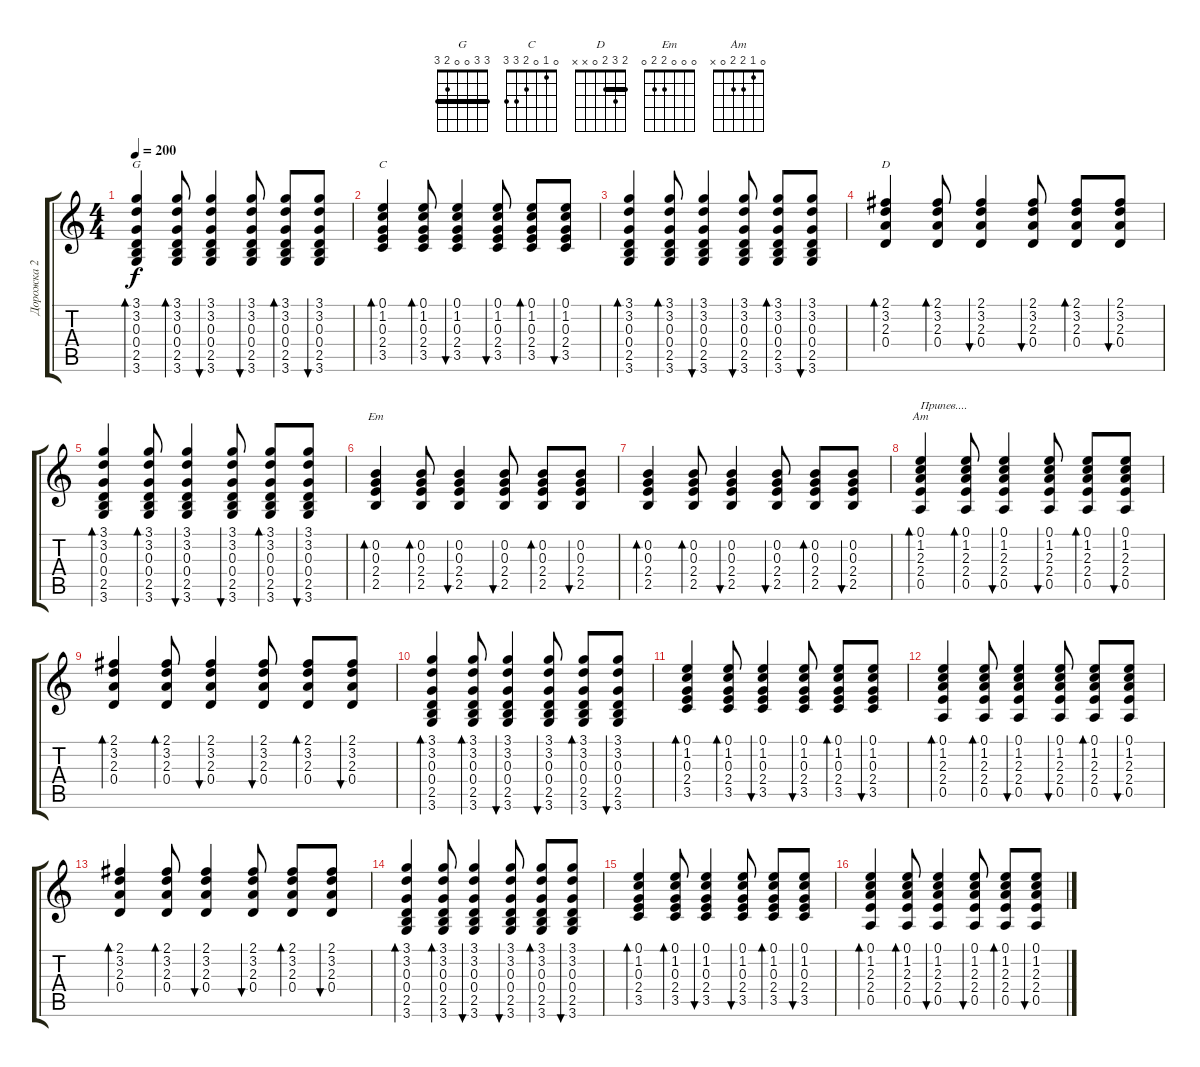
\track ("Дорожка 2" "Дорожка 2") {instrument acousticguitarnylon}
\staff {score tabs}
\tuning (E4 B3 G3 D3 A2 E2) {hide}
\chord ("G" 3 3 0 0 2 3) {barre 3}
\chord ("C" 0 1 0 2 3 3)
\chord ("D" 2 3 2 0 x x) {barre 2}
\chord ("Em" 0 0 0 2 2 0)
\chord ("Am" 0 1 2 2 0 x)
\ts (4 4)
\tempo 200
\clef g2
\ks c
(3.1 3.2 0.3 0.4 2.5 3.6).4{bd 60 ch "G" dy f} (3.1 3.2 0.3 0.4 2.5 3.6).8{bd 60} (3.1 3.2 0.3 0.4 2.5 3.6).4{bu 60} (3.1 3.2 0.3 0.4 2.5 3.6).8{bu 60} (3.1 3.2 0.3 0.4 2.5 3.6).8{bd 60} (3.1 3.2 0.3 0.4 2.5 3.6).8{bu 60} |
(0.1 1.2 0.3 2.4 3.5).4{bd 60 ch "C"} (0.1 1.2 0.3 2.4 3.5).8{bd 60} (0.1 1.2 0.3 2.4 3.5).4{bu 60} (0.1 1.2 0.3 2.4 3.5).8{bu 60} (0.1 1.2 0.3 2.4 3.5).8{bd 60} (0.1 1.2 0.3 2.4 3.5).8{bu 60} |
(3.1 3.2 0.3 0.4 2.5 3.6).4{bd 60} (3.1 3.2 0.3 0.4 2.5 3.6).8{bd 60} (3.1 3.2 0.3 0.4 2.5 3.6).4{bu 60} (3.1 3.2 0.3 0.4 2.5 3.6).8{bu 60} (3.1 3.2 0.3 0.4 2.5 3.6).8{bd 60} (3.1 3.2 0.3 0.4 2.5 3.6).8{bu 60} |
(2.1 3.2 2.3 0.4).4{bd 60 ch "D"} (2.1 3.2 2.3 0.4).8{bd 60} (2.1 3.2 2.3 0.4).4{bu 60} (2.1 3.2 2.3 0.4).8{bu 60} (2.1 3.2 2.3 0.4).8{bd 60} (2.1 3.2 2.3 0.4).8{bu 60} |
(3.1 3.2 0.3 0.4 2.5 3.6).4{bd 60} (3.1 3.2 0.3 0.4 2.5 3.6).8{bd 60} (3.1 3.2 0.3 0.4 2.5 3.6).4{bu 60} (3.1 3.2 0.3 0.4 2.5 3.6).8{bu 60} (3.1 3.2 0.3 0.4 2.5 3.6).8{bd 60} (3.1 3.2 0.3 0.4 2.5 3.6).8{bu 60} |
(0.2 0.3 2.4 2.5).4{bd 60 ch "Em"} (0.2 0.3 2.4 2.5).8{bd 60} (0.2 0.3 2.4 2.5).4{bu 60} (0.2 0.3 2.4 2.5).8{bu 60} (0.2 0.3 2.4 2.5).8{bd 60} (0.2 0.3 2.4 2.5).8{bu 60} |
(0.2 0.3 2.4 2.5).4{bd 60} (0.2 0.3 2.4 2.5).8{bd 60} (0.2 0.3 2.4 2.5).4{bu 60} (0.2 0.3 2.4 2.5).8{bu 60} (0.2 0.3 2.4 2.5).8{bd 60} (0.2 0.3 2.4 2.5).8{bu 60} |
(0.1 1.2 2.3 2.4 0.5).4{bd 60 ch "Am" txt "Припев...."} (0.1 1.2 2.3 2.4 0.5).8{bd 60} (0.1 1.2 2.3 2.4 0.5).4{bu 60} (0.1 1.2 2.3 2.4 0.5).8{bu 60} (0.1 1.2 2.3 2.4 0.5).8{bd 60} (0.1 1.2 2.3 2.4 0.5).8{bu 60} |
(2.1 3.2 2.3 0.4).4{bd 60} (2.1 3.2 2.3 0.4).8{bd 60} (2.1 3.2 2.3 0.4).4{bu 60} (2.1 3.2 2.3 0.4).8{bu 60} (2.1 3.2 2.3 0.4).8{bd 60} (2.1 3.2 2.3 0.4).8{bu 60} |
(3.1 3.2 0.3 0.4 2.5 3.6).4{bd 60} (3.1 3.2 0.3 0.4 2.5 3.6).8{bd 60} (3.1 3.2 0.3 0.4 2.5 3.6).4{bu 60} (3.1 3.2 0.3 0.4 2.5 3.6).8{bu 60} (3.1 3.2 0.3 0.4 2.5 3.6).8{bd 60} (3.1 3.2 0.3 0.4 2.5 3.6).8{bu 60} |
(0.1 1.2 0.3 2.4 3.5).4{bd 60} (0.1 1.2 0.3 2.4 3.5).8{bd 60} (0.1 1.2 0.3 2.4 3.5).4{bu 60} (0.1 1.2 0.3 2.4 3.5).8{bu 60} (0.1 1.2 0.3 2.4 3.5).8{bd 60} (0.1 1.2 0.3 2.4 3.5).8{bu 60} |
(0.1 1.2 2.3 2.4 0.5).4{bd 60} (0.1 1.2 2.3 2.4 0.5).8{bd 60} (0.1 1.2 2.3 2.4 0.5).4{bu 60} (0.1 1.2 2.3 2.4 0.5).8{bu 60} (0.1 1.2 2.3 2.4 0.5).8{bd 60} (0.1 1.2 2.3 2.4 0.5).8{bu 60} |
(2.1 3.2 2.3 0.4).4{bd 60} (2.1 3.2 2.3 0.4).8{bd 60} (2.1 3.2 2.3 0.4).4{bu 60} (2.1 3.2 2.3 0.4).8{bu 60} (2.1 3.2 2.3 0.4).8{bd 60} (2.1 3.2 2.3 0.4).8{bu 60} |
(3.1 3.2 0.3 0.4 2.5 3.6).4{bd 60} (3.1 3.2 0.3 0.4 2.5 3.6).8{bd 60} (3.1 3.2 0.3 0.4 2.5 3.6).4{bu 60} (3.1 3.2 0.3 0.4 2.5 3.6).8{bu 60} (3.1 3.2 0.3 0.4 2.5 3.6).8{bd 60} (3.1 3.2 0.3 0.4 2.5 3.6).8{bu 60} |
(0.1 1.2 0.3 2.4 3.5).4{bd 60} (0.1 1.2 0.3 2.4 3.5).8{bd 60} (0.1 1.2 0.3 2.4 3.5).4{bu 60} (0.1 1.2 0.3 2.4 3.5).8{bu 60} (0.1 1.2 0.3 2.4 3.5).8{bd 60} (0.1 1.2 0.3 2.4 3.5).8{bu 60} |
(0.1 1.2 2.3 2.4 0.5).4{bd 60} (0.1 1.2 2.3 2.4 0.5).8{bd 60} (0.1 1.2 2.3 2.4 0.5).4{bu 60} (0.1 1.2 2.3 2.4 0.5).8{bu 60} (0.1 1.2 2.3 2.4 0.5).8{bd 60} (0.1 1.2 2.3 2.4 0.5).8{bu 60}
